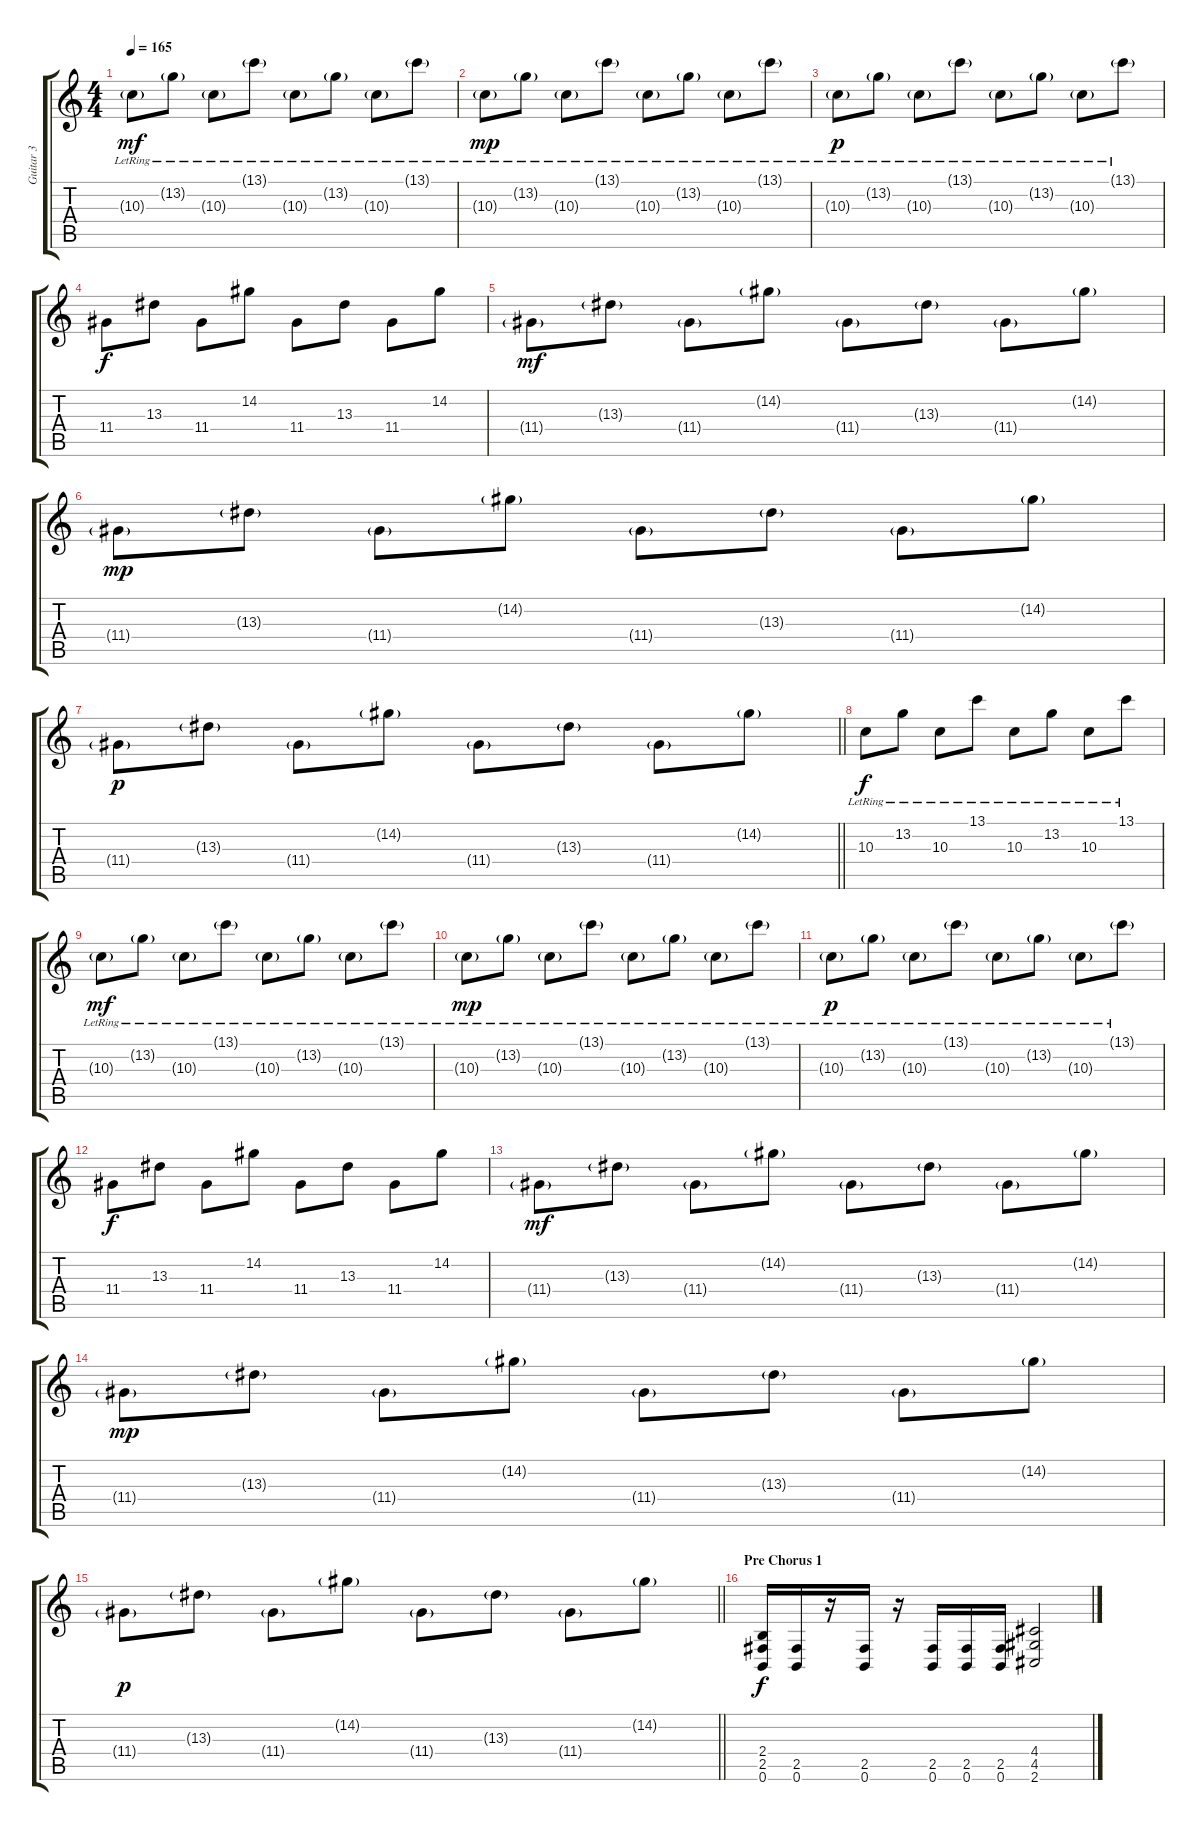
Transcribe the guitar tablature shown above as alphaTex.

\track ("Guitar 3" "Guitar 3") {instrument distortionguitar}
\staff {score tabs}
\tuning (B3 Gb3 D3 A2 E2 B1) {hide}
\ts (4 4)
\tempo 165
\clef g2
\ks c
10.3{g lr}.8{dy mf} 13.2{g lr}.8 10.3{g lr}.8 13.1{g lr}.8 10.3{g lr}.8 13.2{g lr}.8 10.3{g lr}.8 13.1{g lr}.8 |
10.3{g lr}.8{dy mp} 13.2{g lr}.8 10.3{g lr}.8 13.1{g lr}.8 10.3{g lr}.8 13.2{g lr}.8 10.3{g lr}.8 13.1{g lr}.8 |
10.3{g lr}.8{dy p} 13.2{g lr}.8 10.3{g lr}.8 13.1{g lr}.8 10.3{g lr}.8 13.2{g lr}.8 10.3{g lr}.8 13.1{g lr}.8 |
11.4.8{dy f} 13.3.8 11.4.8 14.2.8 11.4.8 13.3.8 11.4.8 14.2.8 |
11.4{g}.8{dy mf} 13.3{g}.8 11.4{g}.8 14.2{g}.8 11.4{g}.8 13.3{g}.8 11.4{g}.8 14.2{g}.8 |
11.4{g}.8{dy mp} 13.3{g}.8 11.4{g}.8 14.2{g}.8 11.4{g}.8 13.3{g}.8 11.4{g}.8 14.2{g}.8 |
\barLineRight lightlight
11.4{g}.8{dy p} 13.3{g}.8 11.4{g}.8 14.2{g}.8 11.4{g}.8 13.3{g}.8 11.4{g}.8 14.2{g}.8 |
10.3{lr}.8{dy f} 13.2{lr}.8 10.3{lr}.8 13.1{lr}.8 10.3{lr}.8 13.2{lr}.8 10.3{lr}.8 13.1{lr}.8 |
10.3{g lr}.8{dy mf} 13.2{g lr}.8 10.3{g lr}.8 13.1{g lr}.8 10.3{g lr}.8 13.2{g lr}.8 10.3{g lr}.8 13.1{g lr}.8 |
10.3{g lr}.8{dy mp} 13.2{g lr}.8 10.3{g lr}.8 13.1{g lr}.8 10.3{g lr}.8 13.2{g lr}.8 10.3{g lr}.8 13.1{g lr}.8 |
10.3{g lr}.8{dy p} 13.2{g lr}.8 10.3{g lr}.8 13.1{g lr}.8 10.3{g lr}.8 13.2{g lr}.8 10.3{g lr}.8 13.1{g lr}.8 |
11.4.8{dy f} 13.3.8 11.4.8 14.2.8 11.4.8 13.3.8 11.4.8 14.2.8 |
11.4{g}.8{dy mf} 13.3{g}.8 11.4{g}.8 14.2{g}.8 11.4{g}.8 13.3{g}.8 11.4{g}.8 14.2{g}.8 |
11.4{g}.8{dy mp} 13.3{g}.8 11.4{g}.8 14.2{g}.8 11.4{g}.8 13.3{g}.8 11.4{g}.8 14.2{g}.8 |
\barLineRight lightlight
11.4{g}.8{dy p} 13.3{g}.8 11.4{g}.8 14.2{g}.8 11.4{g}.8 13.3{g}.8 11.4{g}.8 14.2{g}.8 |
\section ("" "Pre Chorus 1")
(2.4 2.5 0.6).16{dy f instrument distortionguitar} (2.5 0.6).16 r.16 (2.5 0.6).16 r.16 (2.5 0.6).16 (2.5 0.6).16 (2.5 0.6).16 (4.4 4.5 2.6).2
